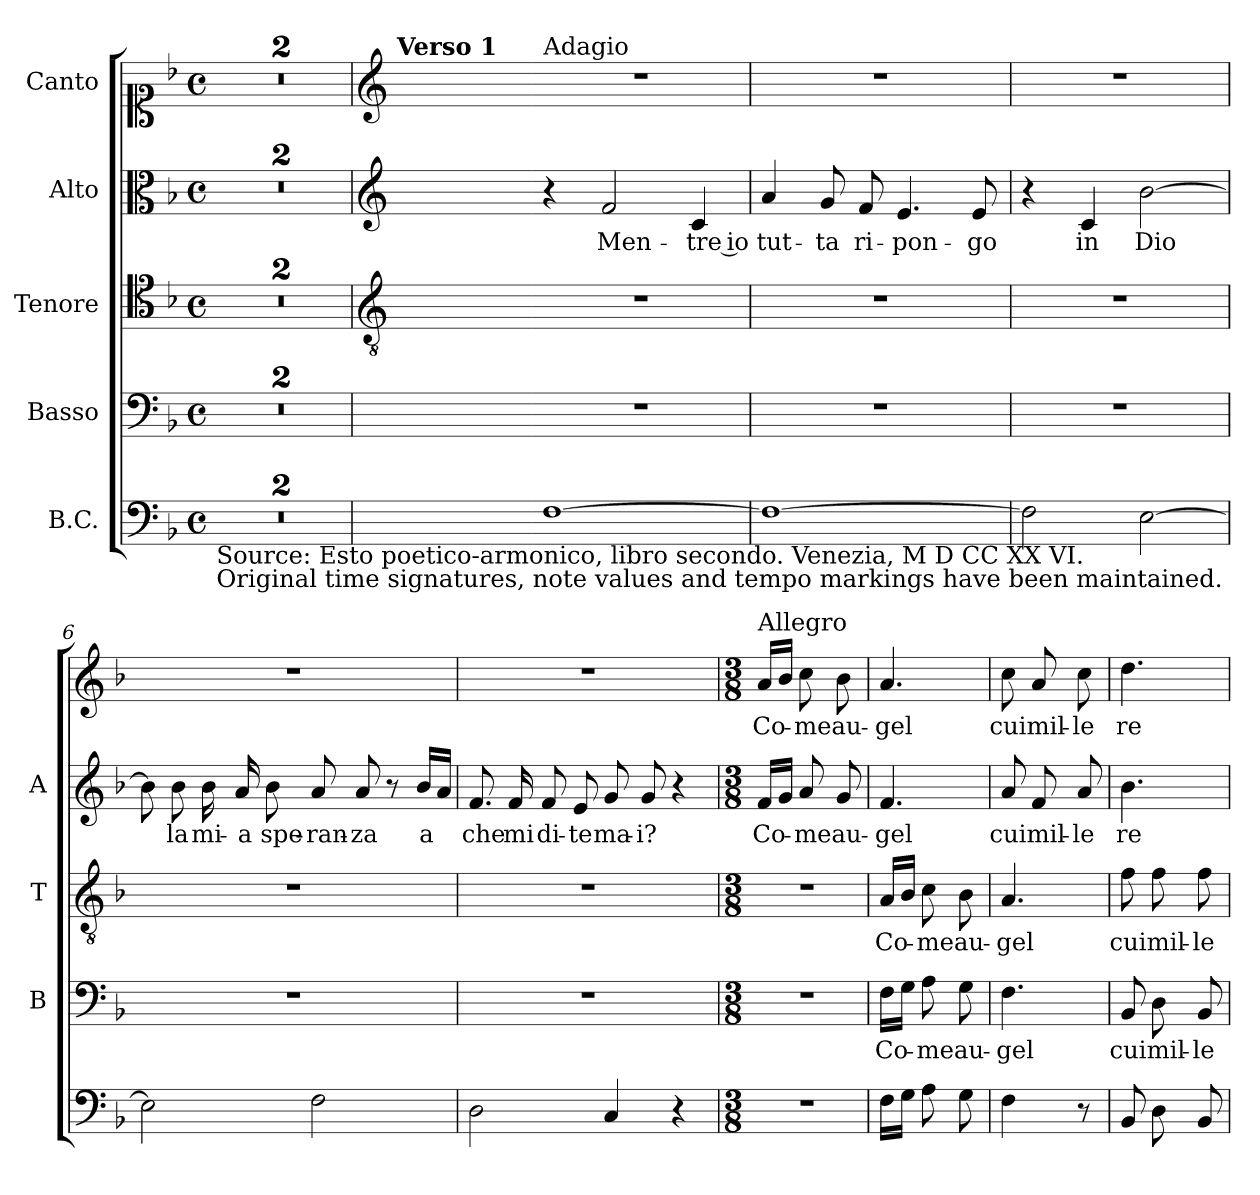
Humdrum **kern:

**kern	**kern	**text	**kern	**text	**kern	**text	**kern	**text
*part5	*part4	*part4	*part3	*part3	*part2	*part2	*part1	*part1
*staff5	*staff4	*staff4	*staff3	*staff3	*staff2	*staff2	*staff1	*staff1
*I"B.C.	*I"Basso	*	*I"Tenore	*	*I"Alto	*	*I"Canto	*
*	*I'B	*	*I'T	*	*I'A	*	*	*
*clefF4	*clefF4	*	*clefC4	*	*clefC3	*	*clefC1	*
*k[b-]	*k[b-]	*	*k[b-]	*	*k[b-]	*	*k[b-]	*
*F:	*F:	*	*F:	*	*F:	*	*F:	*
*M4/4	*M4/4	*	*M4/4	*	*M4/4	*	*M4/4	*
*met(c)	*met(c)	*	*met(c)	*	*met(c)	*	*met(c)	*
=1	=1	=1	=1	=1	=1	=1	=1	=1
!LO:TX:b:t=Source&colon; Esto poetico-armonico, libro secondo. Venezia, M D CC XX VI.\nOriginal time signatures, note values and tempo markings have been maintained.	!	!	!	!	!	!	!	!
1ryy	1ryy	.	1ryy	.	1ryy	.	1ryy	.
=2	=2	=2	=2	=2	=2	=2	=2	=2
1ryy	1ryy	.	1ryy	.	1ryy	.	1ryy	.
=3	=3	=3	=3	=3	=3	=3	=3	=3
*	*	*	*clefGv2	*	*clefG2	*	*clefG2	*
!	!	!	!	!	!	!	!LO:TX:a:B:t=Verso 1	!
1ryy	1ryy	.	1ryy	.	1ryy	.	1ryy	.
=3X1-	=3X1-	=3X1-	=3X1-	=3X1-	=3X1-	=3X1-	=3X1-	=3X1-
!	!	!	!	!	!	!	!LO:TX:a:t=Adagio	!
[1F	1r	.	1r	.	4r	.	1r	.
!	!	!	!	!	!	!LO:LY:b	!	!
.	.	.	.	.	2f/	Men-	.	.
!	!	!	!	!	!	!LO:LY:b	!	!
.	.	.	.	.	4c/	-tre io	.	.
=4	=4	=4	=4	=4	=4	=4	=4	=4
!	!	!	!	!	!	!LO:LY:b	!	!
1F_	1r	.	1r	.	4a/	tut-	1r	.
!	!	!	!	!	!	!LO:LY:b	!	!
.	.	.	.	.	8g/	-ta	.	.
!	!	!	!	!	!	!LO:LY:b	!	!
.	.	.	.	.	8f/	ri-	.	.
!	!	!	!	!	!	!LO:LY:b	!	!
.	.	.	.	.	4.e/	-pon-	.	.
!	!	!	!	!	!	!LO:LY:b	!	!
.	.	.	.	.	8e/	-go	.	.
=5	=5	=5	=5	=5	=5	=5	=5	=5
2F\]	1r	.	1r	.	4r	.	1r	.
!	!	!	!	!	!	!LO:LY:b	!	!
.	.	.	.	.	4c/	in	.	.
!	!	!	!	!	!	!LO:LY:b	!	!
[2E\	.	.	.	.	[2b-\	Dio	.	.
=6	=6	=6	=6	=6	=6	=6	=6	=6
2E\]	1r	.	1r	.	8b-\]	.	1r	.
!	!	!	!	!	!	!LO:LY:b	!	!
.	.	.	.	.	8b-\	la	.	.
!	!	!	!	!	!	!LO:LY:b	!	!
.	.	.	.	.	16b-\	mi-	.	.
!	!	!	!	!	!	!LO:LY:b	!	!
.	.	.	.	.	16a/	-a	.	.
!	!	!	!	!	!	!LO:LY:b	!	!
.	.	.	.	.	8b-\	spe-	.	.
!	!	!	!	!	!	!LO:LY:b	!	!
2F\	.	.	.	.	8a/	-ran-	.	.
!	!	!	!	!	!	!LO:LY:b	!	!
.	.	.	.	.	8a/	-za	.	.
.	.	.	.	.	8r	.	.	.
!	!	!	!	!	!	!LO:LY:b	!	!
.	.	.	.	.	16b-/LL	a	.	.
.	.	.	.	.	16a/JJ	.	.	.
=7	=7	=7	=7	=7	=7	=7	=7	=7
!	!	!	!	!	!	!LO:LY:b	!	!
2D\	1r	.	1r	.	8.f/	che	1r	.
!	!	!	!	!	!	!LO:LY:b	!	!
.	.	.	.	.	16f/	mi	.	.
!	!	!	!	!	!	!LO:LY:b	!	!
.	.	.	.	.	8f/	di-	.	.
!	!	!	!	!	!	!LO:LY:b	!	!
.	.	.	.	.	8e/	-te	.	.
!	!	!	!	!	!	!LO:LY:b	!	!
4C/	.	.	.	.	8g/	ma-	.	.
!	!	!	!	!	!	!LO:LY:b	!	!
.	.	.	.	.	8g/	-i?	.	.
4r	.	.	.	.	4r	.	.	.
!!LO:LB:g=z
=8	=8	=8	=8	=8	=8	=8	=8	=8
*M3/8	*M3/8	*	*M3/8	*	*M3/8	*	*M3/8	*
!	!	!	!	!	!	!	!LO:TX:a:t=Allegro	!
!	!	!	!	!	!	!LO:LY:b	!	!LO:LY:b
4.r	4.r	.	4.r	.	16f/LL	Co-	16a/LL	Co-
.	.	.	.	.	16g/JJ	.	16b-/JJ	.
!	!	!	!	!	!	!LO:LY:b	!	!LO:LY:b
.	.	.	.	.	8a/	-me	8cc\	-me
!	!	!	!	!	!	!LO:LY:b	!	!LO:LY:b
.	.	.	.	.	8g/	au-	8b-\	au-
=9	=9	=9	=9	=9	=9	=9	=9	=9
!	!	!LO:LY:b	!	!LO:LY:b	!	!LO:LY:b	!	!LO:LY:b
16F\LL	16F\LL	Co-	16A/LL	Co-	4.f/	-gel	4.a/	-gel
16G\JJ	16G\JJ	.	16B-/JJ	.	.	.	.	.
!	!	!LO:LY:b	!	!LO:LY:b	!	!	!	!
8A\	8A\	-me	8c\	-me	.	.	.	.
!	!	!LO:LY:b	!	!LO:LY:b	!	!	!	!
8G\	8G\	au-	8B-\	au-	.	.	.	.
=10	=10	=10	=10	=10	=10	=10	=10	=10
!	!	!LO:LY:b	!	!LO:LY:b	!	!LO:LY:b	!	!LO:LY:b
4F\	4.F\	-gel	4.A/	-gel	8a/	cui	8cc\	cui
!	!	!	!	!	!	!LO:LY:b	!	!LO:LY:b
.	.	.	.	.	8f/	mil-	8a/	mil-
!	!	!	!	!	!	!LO:LY:b	!	!LO:LY:b
8r	.	.	.	.	8a/	-le	8cc\	-le
=11	=11	=11	=11	=11	=11	=11	=11	=11
!	!	!LO:LY:b	!	!LO:LY:b	!	!LO:LY:b	!	!LO:LY:b
8BB-/	8BB-/	cui	8f\	cui	4.b-\	re-	4.dd\	re-
!	!	!LO:LY:b	!	!LO:LY:b	!	!	!	!
8D\	8D\	mil-	8f\	mil-	.	.	.	.
!	!	!LO:LY:b	!	!LO:LY:b	!	!	!	!
8BB-/	8BB-/	-le	8f\	-le	.	.	.	.
=	=	=	=	=	=	=	=	=
*-	*-	*-	*-	*-	*-	*-	*-	*-
